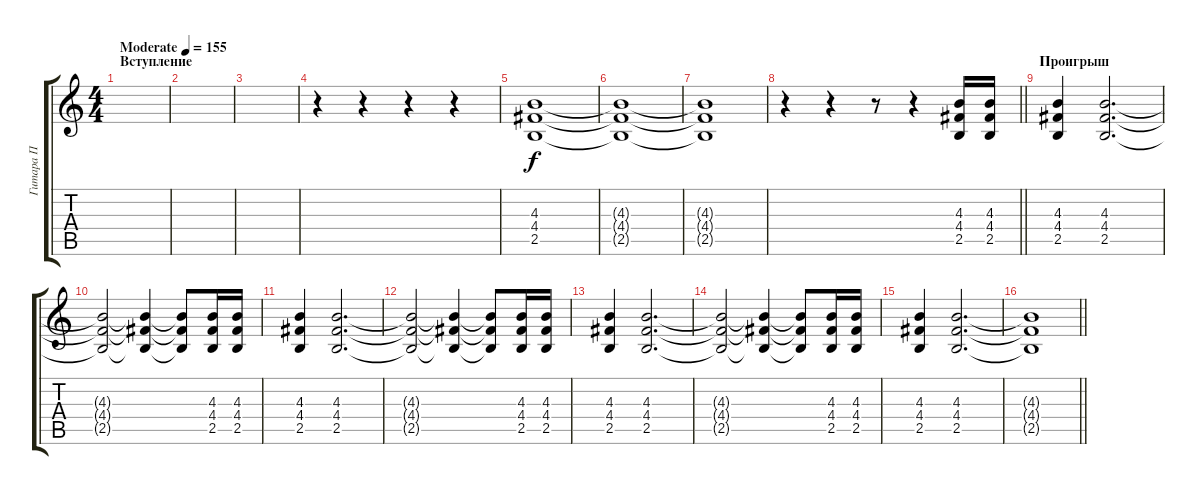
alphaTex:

\track ("Гитара П" "Гитара П") {instrument overdrivenguitar}
\staff {score tabs}
\tuning (E4 B3 G3 D3 A2 E2) {hide}
\ts (4 4)
\section ("" "Вступление")
\tempo (155 "Moderate")
\clef g2
\ks c
|
|
|
r.4 r.4 r.4 r.4 |
(4.3 4.4 2.5).1{volume 2} |
(4.3{t} 4.4{t} 2.5{t}).1 |
(4.3{t} 4.4{t} 2.5{t}).1 |
\barLineRight lightlight
r.4 r.4 r.8 r.4{volume 13} (4.3 4.4 2.5).16 (4.3 4.4 2.5).16 |
\section ("" "Проигрыш")
(4.3 4.4 2.5).4 (4.3 4.4 2.5).2{d} |
(4.3{t} 4.4{t} 2.5{t}).2 (4.3{t} 4.4{t} 2.5{t}).4 (4.3{t} 4.4{t} 2.5{t}).8 (4.3 4.4 2.5).16 (4.3 4.4 2.5).16 |
(4.3 4.4 2.5).4 (4.3 4.4 2.5).2{d} |
(4.3{t} 4.4{t} 2.5{t}).2 (4.3{t} 4.4{t} 2.5{t}).4 (4.3{t} 4.4{t} 2.5{t}).8 (4.3 4.4 2.5).16 (4.3 4.4 2.5).16 |
(4.3 4.4 2.5).4 (4.3 4.4 2.5).2{d} |
(4.3{t} 4.4{t} 2.5{t}).2 (4.3{t} 4.4{t} 2.5{t}).4 (4.3{t} 4.4{t} 2.5{t}).8 (4.3 4.4 2.5).16 (4.3 4.4 2.5).16 |
(4.3 4.4 2.5).4 (4.3 4.4 2.5).2{d} |
\barLineRight lightlight
(4.3{t} 4.4{t} 2.5{t}).1
